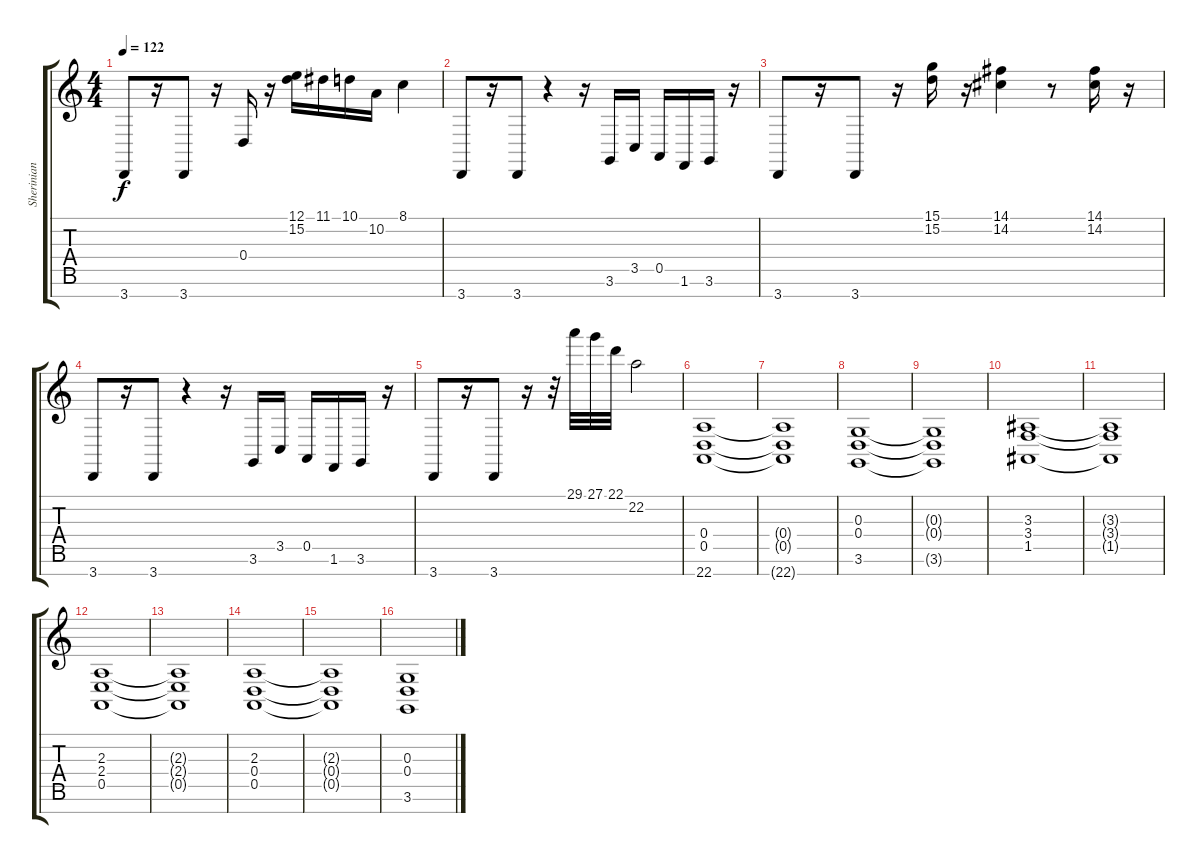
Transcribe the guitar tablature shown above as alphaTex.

\track ("Sherinian Polysynth" "Sherinian ") {instrument pad3polysynth}
\staff {score tabs}
\tuning (E4 B3 G3 D3 A2 E2 B1) {hide}
\ts (4 4)
\tempo 122
\clef g2
\ks c
3.7.8{dy f} r.16 3.7.8 r.16 0.4.16 r.16 (12.1 15.2).16 11.1.16 10.1.16 10.2.16 8.1.4 |
3.7.8 r.16 3.7.8 r.4 r.16 3.6.16 3.5.16 0.5.16 1.6.16 3.6.16 r.16 |
3.7.8 r.16 3.7.8 r.16 (15.1 15.2).16 r.16 (14.1 14.2).4 r.8 (14.1 14.2).16 r.16 |
3.7.8 r.16 3.7.8 r.4 r.16 3.6.16 3.5.16 0.5.16 1.6.16 3.6.16 r.16 |
3.7.8 r.16 3.7.8 r.16 r.32 29.1.32 27.1.32 22.1.32 22.2.2 |
(0.4 0.5 22.7).1{instrument drawbarorgan} |
(0.4{t} 0.5{t} 22.7{t}).1 |
(0.3 0.4 3.6).1 |
(0.3{t} 0.4{t} 3.6{t}).1 |
(3.3 3.4 1.5).1 |
(3.3{t} 3.4{t} 1.5{t}).1 |
(2.3 2.4 0.5).1 |
(2.3{t} 2.4{t} 0.5{t}).1 |
(2.3 0.4 0.5).1 |
(2.3{t} 0.4{t} 0.5{t}).1 |
(0.3 0.4 3.6).1
